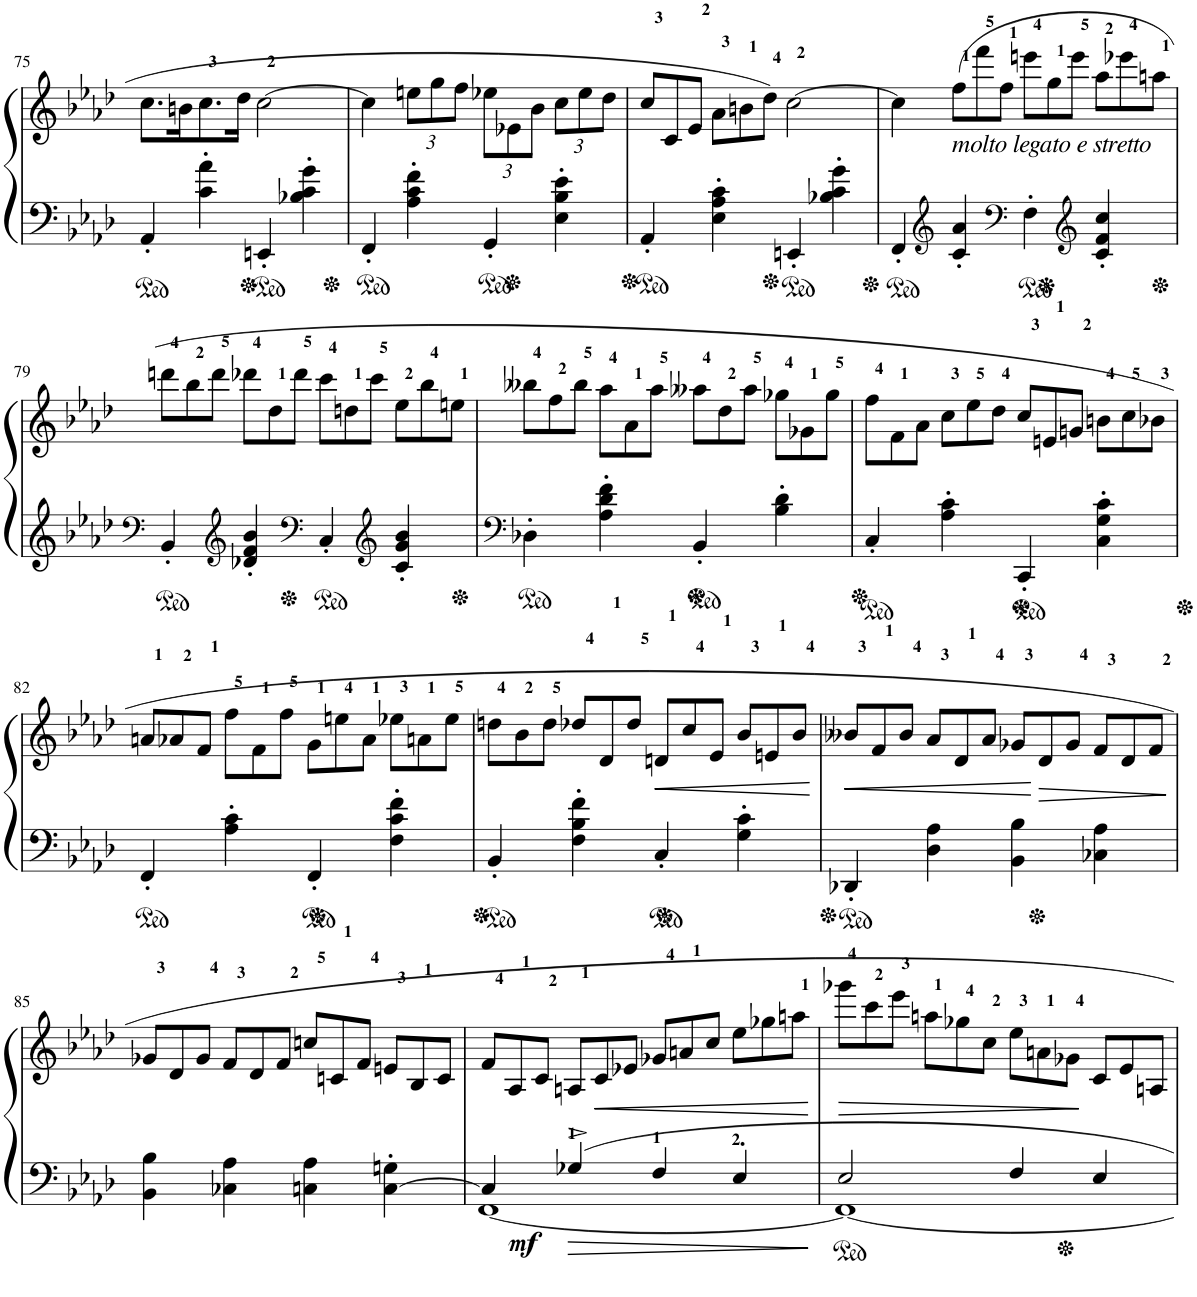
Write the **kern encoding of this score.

**kern	**kern	**dynam
*part1	*part1	*part1
*staff2	*staff1	*staff1/2
*I"Piano	*	*
*I'Pno.	*	*
!!LO:PB:g=z
*clefF4	*clefG2	*
*k[b-e-a-d-]	*k[b-e-a-d-]	*
*M4/4	*M4/4	*
*met(c)	*met(c)	*
=75	=75	=75
4AA-'/	8.cc\L	.
.	16bn\K	.
4c\' 4a-\'	8.cc\	.
.	16dd-\Jk	.
4EEn'/	[2cc\	.
4B-X\' 4c\' 4g\'	.	.
=76	=76	=76
4FF'/	4cc\]	.
*	*Xbrackettup	*
4A-\' 4c\' 4f\'	12een\L	.
.	12gg\	.
.	12ff\J	.
4GG'/	12ee-X\L	.
.	12e-X\	.
.	12b-\J	.
4E-\' 4B-\' 4e-\'	12cc\L	.
.	12ee-\	.
.	12dd-\J	.
=77	=77	=77
*	*Xtuplet	*
4AA-'/	12cc/L	.
.	12c/	.
.	12e-/J	.
4E-\' 4A-\' 4c\'	12a-\L	.
.	12bn\	.
.	12dd-\J	.
4EEn'/	[2cc\	.
4B-X\' 4c\' 4g\'	.	.
=78	=78	=78
4FF'/	4cc\]	.
*clefG2	*	*
!	!LO:TX:b:i:t=molto legato e stretto	!
4c/' 4a-/'	12ff\L	.
.	12fff\	.
.	12ff\J	.
*clefF4	*	*
4F'\	12eeen\L	.
.	12gg\	.
.	12eee\J	.
*clefG2	*	*
4c/' 4f/' 4cc/'	12aa-\L	.
.	12eee-X\	.
.	12aan\J	.
!!LO:LB:g=z
=79	=79	=79
*clefF4	*	*
4BB-'/	12dddn\L	.
.	12bb-\	.
.	12ddd\J	.
*clefG2	*	*
4d-X/' 4f/' 4b-/'	12ddd-X\L	.
.	12dd-\	.
.	12ddd-\J	.
*clefF4	*	*
4C'/	12ccc\L	.
.	12ddn\	.
.	12ccc\J	.
*clefG2	*	*
4c/' 4g/' 4b-/'	12ee-\L	.
.	12bb-\	.
.	12een\J	.
=80	=80	=80
*clefF4	*	*
4D-X'\	12bb--X\L	.
.	12ff\	.
.	12bb--\J	.
4A-\' 4d-\' 4f\'	12aa-\L	.
.	12a-\	.
.	12aa-\J	.
4BB-'/	12aa--X\L	.
.	12dd-\	.
.	12aa--\J	.
4B-\' 4d-\'	12gg-X\L	.
.	12g-X\	.
.	12gg-\J	.
=81	=81	=81
4C'/	12ff\L	.
.	12f\	.
.	12a-\J	.
4A-\' 4c\'	12cc\L	.
.	12ee-\	.
.	12dd-\J	.
4CC'/	12cc/L	.
.	12en/	.
.	12gn/J	.
4C\' 4G\' 4c\'	12bn\L	.
.	12cc\	.
.	12b-X\J	.
!!LO:LB:g=z
=82	=82	=82
4FF'/	12an/L	.
.	12a-X/	.
.	12f/J	.
4A-\' 4c\'	12ff\L	.
.	12f\	.
.	12ff\J	.
4FF'/	12g\L	.
.	12een\	.
.	12a-\J	.
4F\' 4c\' 4f\'	12ee-X\L	.
.	12an\	.
.	12ee-\J	.
=83	=83	=83
4BB-'/	12ddn\L	.
.	12b-\	.
.	12dd\J	.
4F\' 4B-\' 4f\'	12dd-X/L	.
.	12d-/	.
.	12dd-/J	.
!	!	!LO:HP:b
4C'/	12dn/L	<
.	12cc/	.
.	12e-/J	.
4G\' 4c\'	12b-/L	.
.	12en/	.
.	12b-/J	.
.	.	[
=84	=84	=84
!	!	!LO:HP:b
4DD-X'/	12b--X/L	<
.	12f/	.
.	12b--/J	.
4D-\ 4A-\	12a-/L	.
.	12d-/	.
.	12a-/J	.
4BB-\ 4B-\	12g-X/L	.
!	!	!LO:HP:b
.	12d-/	>
.	12g-/J	.
4C-X\ 4A-\	12f/L	.
.	12d-/	.
.	12f/J	.
.	.	[ ]
!!LO:LB:g=z
=85	=85	=85
4BB-\ 4B-\	12g-X/L	.
.	12d-/	.
.	12g-/J	.
4C-X\ 4A-\	12f/L	.
.	12d-/	.
.	12f/J	.
4Cn\ 4A-\	12ccn/L	.
.	12cn/	.
.	12f/J	.
[4C\' 4Gn\'	12en/L	.
.	12B-/	.
.	12c/J	.
=86	=86	=86
*^	*	*
!	!	!	!LO:DY:b=2
4C/]	[1FF	12f/L	mf
.	.	12A-/	.
.	.	12c/J	.
4G-X^/	.	12An/L	.
!	!	!	!LO:HP:b
.	.	12c/	<
.	.	12e-X/J	.
4F/	.	12g-X/L	.
.	.	12an/	.
.	.	12cc/J	.
4E-'/	.	12ee-\L	.
.	.	12gg-X\	.
.	.	12aan\J	.
*v	*v	*	*
.	.	[
=87	=87	=87
*^	*	*
!	!	!	!LO:HP:b
2E-/	1FF_	12ggg-X\L	>
.	.	12ccc\	.
.	.	12eee-\J	.
.	.	12aan\L	.
.	.	12gg-X\	.
.	.	12cc\J	.
4F/	.	12ee-\L	.
.	.	12an\	.
.	.	12g-X\J	.
4E-/	.	12c/L	.
.	.	12e-/	.
.	.	12An/J	.
*v	*v	*	*
.	.	]
=	=	=
*-	*-	*-
